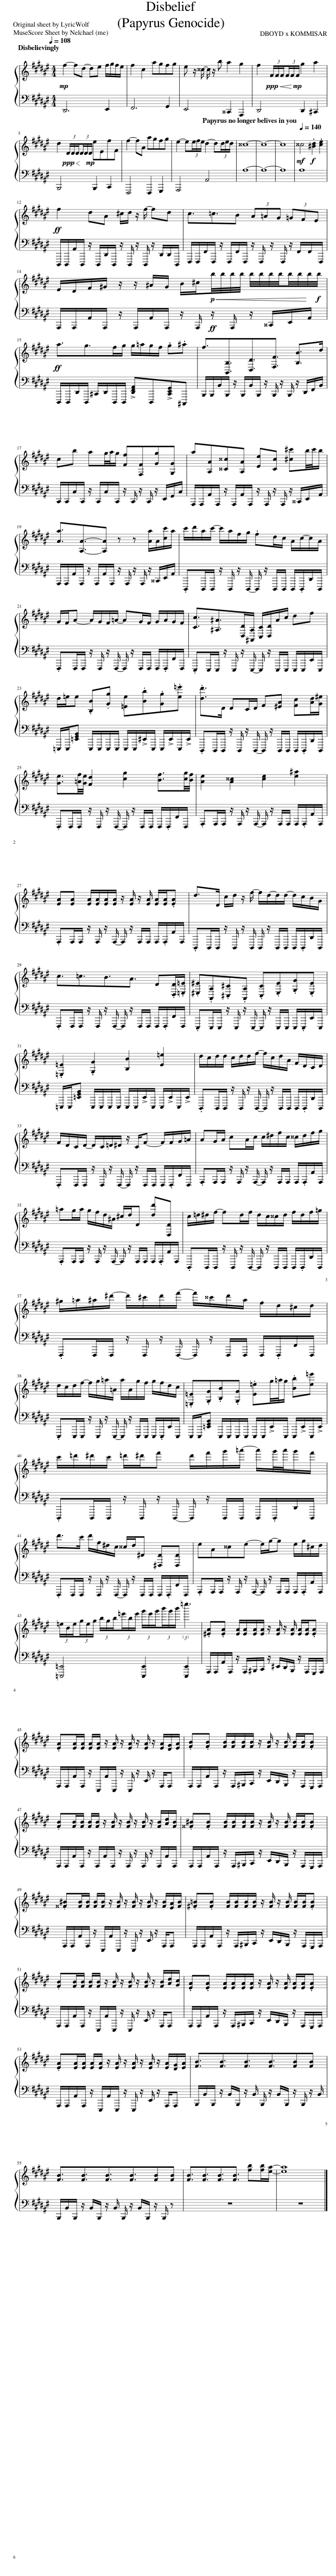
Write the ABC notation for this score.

X:1
%%score { 1 | 2 }
L:1/8
Q:1/4=108
M:4/4
I:linebreak $
K:F#
V:1 treble
V:2 bass
V:1
!mp! f2- fd- de f/g/f/e/ | f2 c2 agfg | e z/ ^^c/- c/ z/ b a2 g2 | f2!ppp!!<(! (3F/F/F/(3F/F/!<)!!mp!F/ g2 a2 |$ d2!ppp!!<(! (3D/D/D/(3D/D/!<)!!mp!D/ eEfF | %5
 f2- fA agfg | e2- e(3e/f/e/ d2- d(3d/e/d/ | ^^c8- | c8- | c8 | %10
[Q:1/4=140]!mf! ^^c4!f! .[^Bd]2 .[ce]2 |$!ff! f2 dA ^c/d/ z/ f/- fd | c3/2=c3/2B (3A=AG (3=GFE |$ E/D/F/^G/ z/ z/ ^A/G/ B/^c/!p!!<(!b/4b/4b/4b/4 b/4b/4b/4b/4b/4b/4b/4!<)!!f!b/4 |$!ff! a3/2g>fg/ g/=a/g/f/ .g.^a | %15
 f3/2[B,,B,]3/2[D,D]3/2[F,F]3/2 [B,B]>d |$ cb ag/4a/4g/ [Ff][F,F][Gg][G,G] | a[A,A][^^C^^c][A,A] [Ee][Cc] [^c^c']b/4c'/4b/ |$ [Aa]3/2[A,A]3/2-[A,A] z z [Aa]/A/[cc']/a/ | c'/d'/a/c'/- c'/a/f/g/ .fd/c/ A/c/-c/A/ |$ %20
 G/F/A- A/G/F/=A/- AG/F/ G/A/G/F/ | [Cc]3/2[^A,^A]>[D,D][^A,,A,]/ [C,C]/[D,D]/A/c/ df |$ d/=e/e .[B,B].[Gg] [=Ee].[Bb].[Gg].[e=e'] | .[dd']>D DC/D/ F[^EA] [Fc][Ad]/[G^e]/ |$ [Ge]3/2[=Af]/4[Ge]/4 [Fd]2 [cg]2 [Bf]3/2[cg]/4[Bf]/4 | %25
 [Ae]2 [A^^c]2 [ce]2 [e^a]2 |$ [EA][EA] [EA]/[EA]/[EA]/[EA]/ z/ [EA]/ z/ [EA]/ [EA]/[EA]/.[EA] | d>D c/d/ z/ f/- f/d/-d/d/- d/c/B/G/ |$ c3/2=c3/2B3/2A3/2 D.[D,D]/.[=E,=E]/ | .[^E,^E].[A,,A,].[^C,^C].[A,,A,] .[C,C].[E,E].[G,G].[E,E] |$ %30
 .[=E,=E]2 .[G,G]2 [B,B]2 [E=e]2 | d/c/d/d/ c/d/d/f/- f/c/d/A/ F/D/C/D/ |$ F/D/C/D/- D/C/=D/^D/ z/ C/F- F/F/G/=A/ | AG/A/ cA/c/ c/^d/f/c/ ^^c/d/f/g/ |$ =ag/a/ g/f/d/^A/ ^c/d/D [dd'][D,D] | %35
 c/=d/^d/f/- fd/f/ d/c/^^c/d/ f/d/f/=g/ |$ ^g/=a/^a/^d'/- d'/^c'/d'/f'/- f'/^^c'/d'/a/ f/d/^c/d/ |$ d/c/d/f/- f/g/=a/=A/ a/A/g/f/ g/f/d/c/ | .[=E,=E].[G,G].[B,B].[G,G] .[E=e]g/4=a/4g/ .[Bb][e=e'] |$ c'/=d'/^d'/c'/ =d'/^d'/f' d'/f'/g'/=a'/- a'/g'/4a'/4g'/f'/ |$ %40
 d'>c' d'/f/^d/c/ ^^c/d/^D [^D,D][D,D] | eA^^ce- e/g/-g e/g/^c/d/ |$ (3=e/B/e/(3g/e/g/ (3b/g/b/(3=e'/b/e'/ (3g'/e'/g'/(3b'/g'/b'/ (3:2:1=e''3 | .[^EA].[EA] [EA]/[EA]/[EA]/[EA]/ z/ [EA]/ z/ [EA]/ [EA]/[EA]/.[EA] |$ .[EA][EA]/[EA]/ [EA]/[EA]/ z/ [EA]/ z/ [EA]/ z/ [EA]/ z/ [EA]/[DG]/[EA]/ | %45
 .[FB].[FB] [FB]/[FB]/[FB]/[FB]/ z/ [FB]/ z/ [FB]/ [FB]/[FB]/.[FB] |$ .[FB][FB]/[FB]/ [FB]/[FB]/ z/ [FB]/ z/ [FB]/ z/ [FB]/ z/ [FB]/[Ad]/[FB]/ | .[^^F^B].[FB] [FB]/[FB]/[FB]/[FB]/ z/ [FB]/ z/ [FB]/ [FB]/[FB]/.[FB] |$ .[^^F^B][FB]/[FB]/ [FB]/[FB]/ z/ [FB]/ z/ [FB]/ z/ [FB]/ z/ [FB]/[EA]/[FB]/ | .[^F=B].[FB] [FB]/[FB]/[FB]/[FB]/ z/ [FB]/ z/ [FB]/ [FB]/[FB]/.[FB] |$ %50
 .[FB][FB]/[FB]/ [FB]/[FB]/ z/ [FB]/ z/ [FB]/ z/ [FB]/ z/ [FB]/[Ad]/[Gc]/ | .[EA].[EA] [EA]/[EA]/[EA]/[EA]/ z/ [EA]/ z/ [EA]/ [EA]/[EA]/.[EA] |$ .[EA][EA]/[EA]/ [EA]/[EA]/ z/ [EA]/ z/ [EA]/ z/ [EA]/ z/ [EA]/[DG]/[EA]/ | [FB]3/2[FB]3/2[FB]3/2[FB]3/2[FB][FB] |$ [FB]3/2[FB]3/2[FB]3/2[FB]3/2[FB][FB] | %55
 [FB]3/2[FB]3/2[FB]3/2[FB]3/2 [fb][fb]/[ea]/- | [ea]8 |] %57
V:2
 D,,6 E,,2 | F,,6 G,,2 | E,,4 ^^C,,2 A,,,2 | D,,4 D,,2 ^C,,2 |$ B,,,4 B,,,2 C,,2 | %5
 F,,,4 F,,,2 G,,,2 | A,,,4 A,,4 | A,8- | A,8- | A,8 | %10
 A,8 |$ D,,,/D,,,/A,,/D,,,/ z/ D,,,/D,,/D,,,/ z/ D,,,/ z/ D,,,/ z/ D,,/D,,/D,,,/ | F,,,/F,,,/F,,/F,,,/ z/ F,,,/F,,/F,,,/ z/ F,,,/ z/ F,,,/ z/ F,,/F,,/F,,,/ |$ A,,,/A,,,/A,,/A,,,/ z/ A,,,/A,,/A,,,/ z/ A,,,/!ff! z/ A,,,/ z/ ^^C,,/E,,/A,,/ |$ D,,,/D,,,/D,,/D,,,/ ^C,,/D,,/D,,,/D,,,/ !>![D,,F,,A,,]D,,,!>![C,,E,,G,,]^C,,, | %15
 B,,,/B,,,/B,,/B,,,/ z/ B,,,/B,,/B,,,/ z/ B,,,/ z/ B,,,/ z/ D,,/F,,/B,,/ |$ C,,/C,,/C,/C,,/ z/ C,,/C,/C,,/ z/ C,,/ z/ C,,/ z/ E,,/G,,/C,/ | A,,,/A,,,/A,,/A,,,/ z/ A,,,/A,,/A,,,/ z/ A,,,/ z/ A,,,/ z/ ^^C,,/E,,/A,,/ |$ A,,,/A,,,/A,,/A,,,/ z/ A,,,/A,,/A,,,/ z/ A,,,/ z/ A,,,/ z/ ^^C,,/E,,/A,,/ | .D,,,D,,,/D,,,/ z/ D,,,/ z/ D,,,/- D,,,/ z/ D,,,/D,,,/ D,,,/.D,,,/D,,/D,,,/ |$ %20
 .F,,,F,,,/F,,,/ z/ F,,,/ z/ F,,,/- F,,,/ z/ F,,,/F,,,/ F,,,/.F,,,/F,,/F,,,/ | .E,,,E,,,/E,,,/ z/ E,,,/ z/ E,,,/- E,,,/ z/ E,,,/E,,,/ E,,,/E,,,/E,,/E,,,/ |$ =E,,,/E,,,/[=E,,G,,B,,] E,,,/E,,,/E,,,/E,,,/ E,,,/E,,,/!>!^E,,/E,,,/ E,,,/!>!E,,/E,,,/!>!E,,/ | .D,,,D,,,/D,,,/ z/ D,,,/ z/ D,,,/- D,,,/ z/ D,,,/D,,,/ D,,,/.D,,,/D,,/D,,,/ |$ .F,,,F,,,/F,,,/ z/ F,,,/ z/ F,,,/- F,,,/ z/ F,,,/F,,,/ F,,,/.F,,,/F,,/F,,,/ | %25
 .A,,,A,,,/A,,,/ z/ A,,,/ z/ A,,,/- A,,,/ z/ A,,,/A,,,/ A,,,/.A,,,/A,,/A,,,/ |$ .A,,,A,,,/A,,,/ z/ A,,,/ z/ A,,,/- A,,,/ z/ A,,,/A,,,/ A,,,/.A,,,/A,,/A,,,/ | .D,,,D,,,/D,,,/ z/ D,,,/ z/ D,,,/ D,,,/ z/ D,,,/D,,,/ D,,,/.D,,,/D,,/D,,,/ |$ .F,,,F,,,/F,,,/ z/ F,,,/ z/ F,,,/- F,,,/ z/ F,,,/F,,,/ F,,,/.F,,,/F,,/F,,,/ | .E,,,E,,,/E,,,/ z/ E,,,/ z/ E,,,/- E,,,/ z/ E,,,/E,,,/ E,,,/.E,,,/E,,/E,,,/ |$ %30
 =E,,,/E,,,/[=E,,G,,B,,] E,,,/E,,,/E,,,/E,,,/ E,,,/E,,,/!>!E,,/E,,,/ E,,,/!>!E,,/E,,,/!>!E,,/ | .D,,,D,,,/D,,,/ z/ D,,,/ z/ D,,,/- D,,,/ z/ D,,,/D,,,/ D,,,/.D,,,/D,,/D,,,/ |$ .F,,,F,,,/F,,,/ z/ F,,,/ z/ F,,,/- F,,,/ z/ F,,,/F,,,/ F,,,/.F,,,/F,,/F,,,/ | .A,,,A,,,/A,,,/ z/ A,,,/ z/ A,,,/- A,,,/ z/ A,,,/A,,,/ A,,,/.A,,,/A,,/A,,,/ |$ .A,,,A,,,/A,,,/ z/ A,,,/ z/ A,,,/- A,,,/ z/ A,,,/A,,,/ A,,,/.A,,,/A,,/A,,,/ | %35
 .D,,,D,,,/D,,,/ z/ D,,,/ z/ D,,,/- D,,,/ z/ D,,,/D,,,/ D,,,/.D,,,/D,,/D,,,/ |$ .F,,,F,,,/F,,,/ z/ F,,,/ z/ F,,,/- F,,,/ z/ F,,,/F,,,/ F,,,/.F,,,/F,,/F,,,/ |$ .E,,,E,,,/E,,,/ z/ E,,,/ z/ E,,,/- E,,,/ z/ E,,,/E,,,/ E,,,/.E,,,/E,,/E,,,/ | E,,,/E,,,/[=E,,G,,B,,] E,,,/E,,,/E,,,/E,,,/ E,,,/E,,,/!>!E,,/E,,,/ E,,,/!>!E,,/E,,,/!>!E,,/ |$ .D,,,D,,,/D,,,/ z/ D,,,/ z/ D,,,/- D,,,/ z/ D,,,/D,,,/ D,,,/.D,,,/D,,/D,,,/ |$ %40
 .F,,,F,,,/F,,,/ z/ F,,,/ z/ F,,,/- F,,,/ z/ F,,,/F,,,/ F,,,/.F,,,/F,,/F,,,/ | .A,,,A,,,/A,,,/ z/ A,,,/ z/ A,,,/- A,,,/ z/ A,,,/A,,,/ A,,,/.A,,,/A,,/A,,,/ |$ [=E,,,=E,,]4 [E,,,E,,]2 [E,,,E,,]2 | A,,,/A,,,/A,,/A,,,/ z/ A,,,/^B,,,/C,,/ z/ ^E,,/D,,/B,,,/ z/ A,,,/G,,,/A,,,/ |$ A,,,/A,,,/A,,/A,,,/ z/ E,,,/A,,/E,,,/ z/ E,,,/ z/ E,,/ z/ A,,,/A,,, | %45
 A,,,/A,,,/A,,/A,,,/ z/ A,,,/^B,,,/C,,/ z/ E,,/D,,/B,,,/ z/ A,,,/G,,,/A,,,/ |$ A,,,/A,,,/A,,/A,,,/ z/ A,,,/A,,/A,,,/ z/ A,,,/ z/ A,,,/ z/ A,,,/A,,/A,,,/ | A,,,/A,,,/A,,/A,,,/ z/ A,,,/^B,,,/C,,/ z/ E,,/D,,/B,,,/ z/ A,,,/G,,,/A,,,/ |$ A,,,/A,,,/A,,/A,,,/ z/ E,,,/A,,/E,,,/ z/ E,,,/ z/ E,,/ z/ A,,,/A,,, | A,,,/A,,,/A,,/A,,,/ z/ A,,,/^B,,,/C,,/ z/ E,,/D,,/B,,,/ z/ A,,,/G,,,/A,,,/ |$ %50
 A,,,/A,,,/A,,/A,,,/ z/ E,,,/A,,/E,,,/ z/ E,,,/ z/ E,,/ z/ A,,,/A,,, | A,,,/A,,,/A,,/A,,,/ z/ A,,,/^B,,,/C,,/ z/ E,,/D,,/B,,,/ z/ A,,,/G,,,/A,,,/ |$ A,,,/A,,,/A,,/A,,,/ z/ E,,,/A,,/E,,,/ z/ E,,,/ z/ E,,/ z/ A,,,/A,,, | B,,,/B,,/B,,,/ z/ B,,/B,,,/ z/ B,,/ B,,,/ z/ B,,/B,,,/ z/ B,,,/ z/ B,,/ |$ B,,,/B,,/B,,,/ z/ B,,/B,,,/ z/ B,,/ B,,,/ z/ B,,/B,,,/ z/ B,,,/ z | %55
 z8 | z8 |] %57
